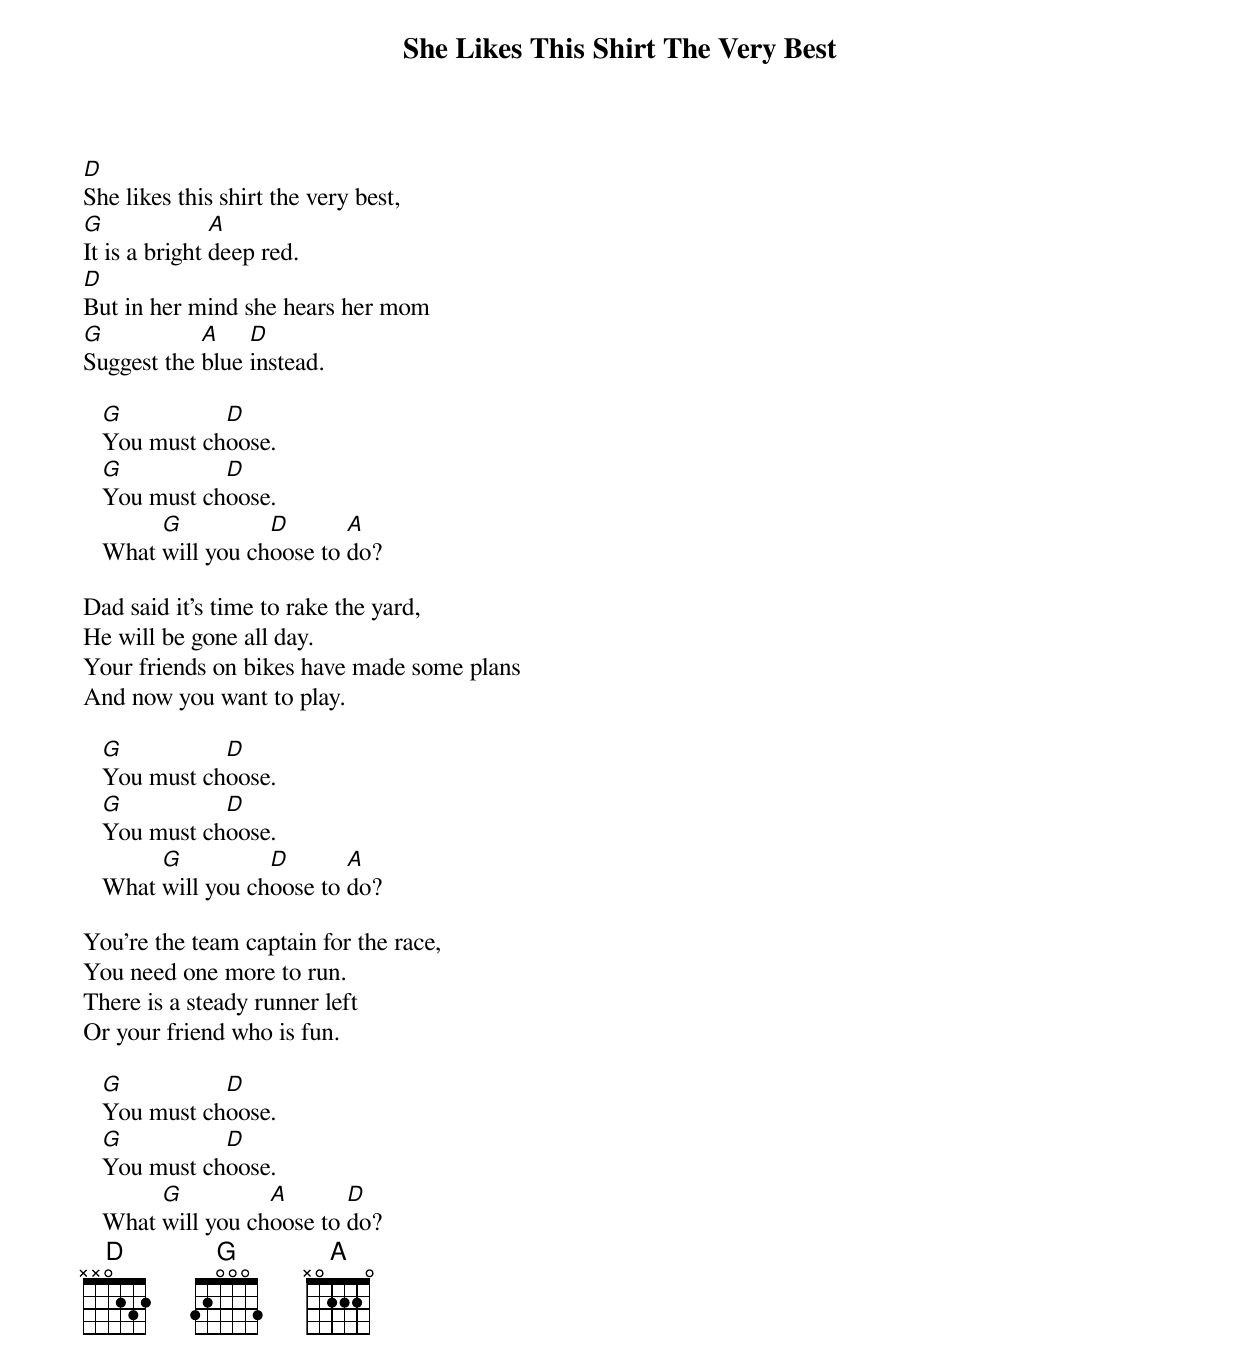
{title: She Likes This Shirt The Very Best}


[D]She likes this shirt the very best,
[G]It is a bright [A]deep red.
[D]But in her mind she hears her mom
[G]Suggest the [A]blue [D]instead.

   [G]You must ch[D]oose.
   [G]You must ch[D]oose.
   What [G]will you ch[D]oose to [A]do?

Dad said it's time to rake the yard,
He will be gone all day.
Your friends on bikes have made some plans
And now you want to play.

   [G]You must ch[D]oose.
   [G]You must ch[D]oose.
   What [G]will you ch[D]oose to [A]do?

You're the team captain for the race,
You need one more to run.
There is a steady runner left
Or your friend who is fun.

   [G]You must ch[D]oose.
   [G]You must ch[D]oose.
   What [G]will you ch[A]oose to [D]do?
